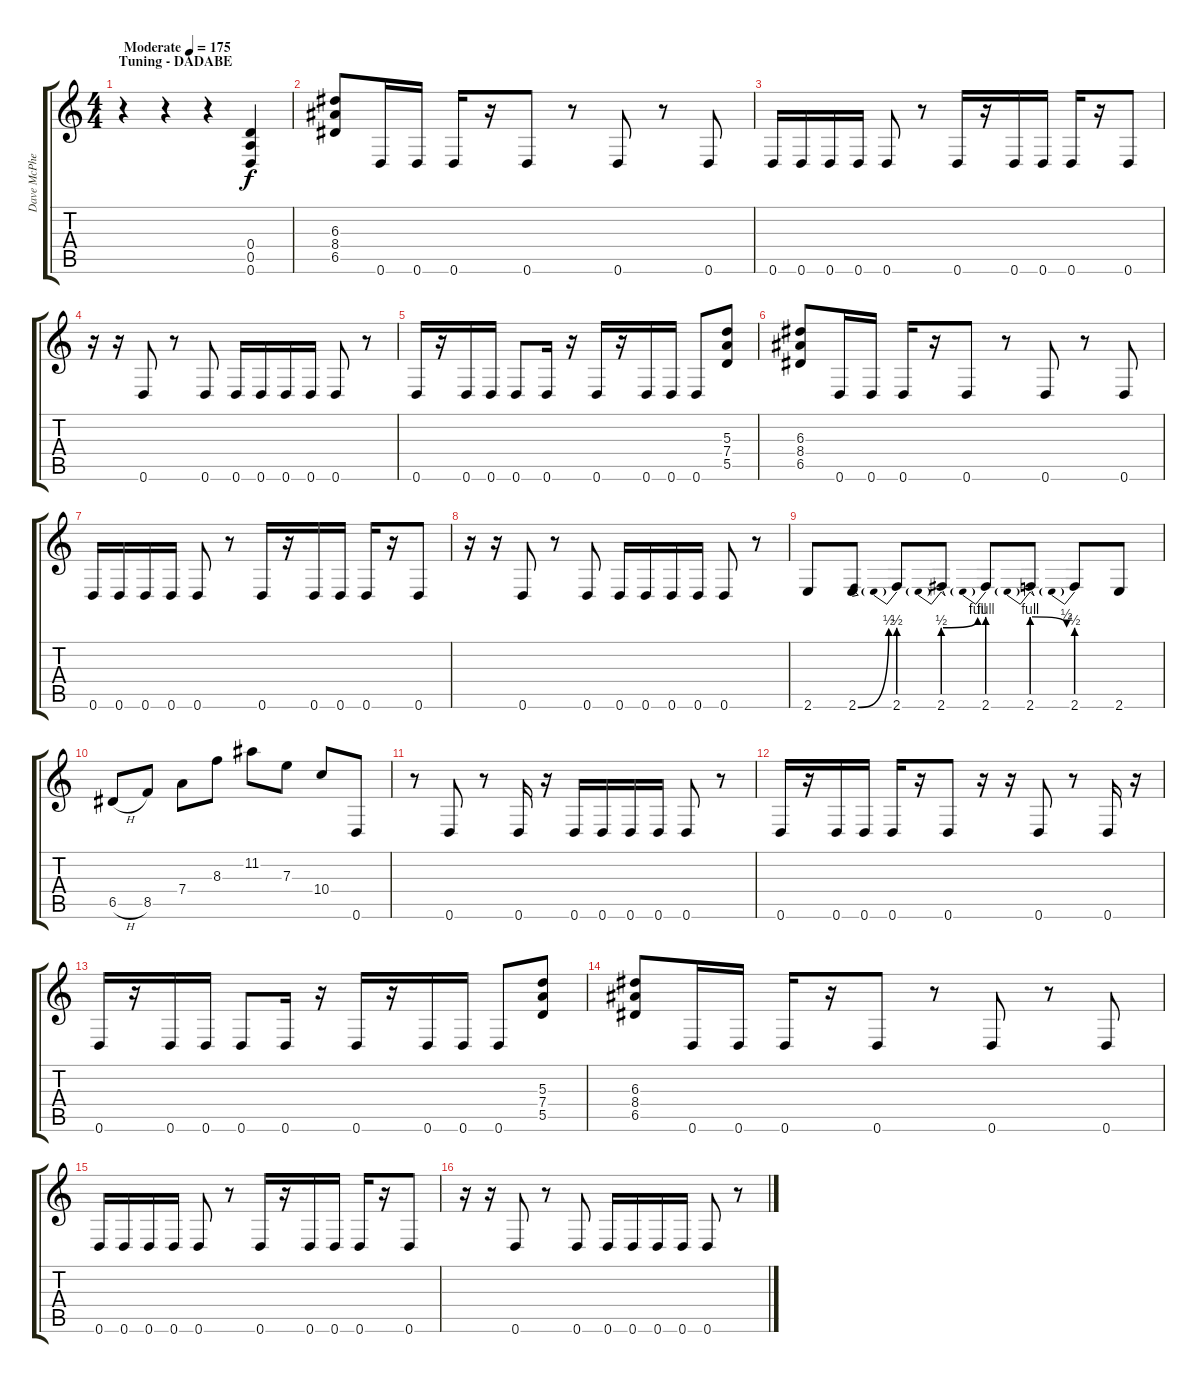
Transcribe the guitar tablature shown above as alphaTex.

\track ("Dave McPherson" "Dave McPhe") {instrument distortionguitar}
\staff {score tabs}
\tuning (E4 B3 A3 D3 A2 D2) {hide}
\ts (4 4)
\section ("" "Tuning - DADABE")
\tempo (175 "Moderate")
\clef g2
\ks c
r.4{dy f instrument distortionguitar} r.4 r.4 (0.4 0.5 0.6).4 |
(6.3 8.4 6.5).8 0.6.16 0.6.16 0.6.16 r.16 0.6.8 r.8 0.6.8 r.8 0.6.8 |
0.6.16 0.6.16 0.6.16 0.6.16 0.6.8 r.8 0.6.16 r.16 0.6.16 0.6.16 0.6.16 r.16 0.6.8 |
r.16 r.16 0.6.8 r.8 0.6.8 0.6.16 0.6.16 0.6.16 0.6.16 0.6.8 r.8 |
0.6.16 r.16 0.6.16 0.6.16 0.6.8 0.6.16 r.16 0.6.16 r.16 0.6.16 0.6.16 0.6.8 (5.3 7.4 5.5).8 |
(6.3 8.4 6.5).8 0.6.16 0.6.16 0.6.16 r.16 0.6.8 r.8 0.6.8 r.8 0.6.8 |
0.6.16 0.6.16 0.6.16 0.6.16 0.6.8 r.8 0.6.16 r.16 0.6.16 0.6.16 0.6.16 r.16 0.6.8 |
r.16 r.16 0.6.8 r.8 0.6.8 0.6.16 0.6.16 0.6.16 0.6.16 0.6.8 r.8 |
2.6.8 2.6{be (bend 0 0 60 2)}.8 2.6{be (prebend 0 2 60 2)}.8 2.6{be (prebendbend 0 2 60 4)}.8 2.6{be (prebend 0 4 60 4)}.8 2.6{be (prebendrelease 0 4 60 2)}.8 2.6{be (prebend 0 2 60 2)}.8 2.6.8 |
6.5{h}.8 8.5.8 7.4.8 8.3.8 11.2.8 7.3.8 10.4.8 0.6.8 |
r.8 0.6.8 r.8 0.6.16 r.16 0.6.16 0.6.16 0.6.16 0.6.16 0.6.8 r.8 |
0.6.16 r.16 0.6.16 0.6.16 0.6.16 r.16 0.6.8 r.16 r.16 0.6.8 r.8 0.6.16 r.16 |
0.6.16 r.16 0.6.16 0.6.16 0.6.8 0.6.16 r.16 0.6.16 r.16 0.6.16 0.6.16 0.6.8 (5.3 7.4 5.5).8 |
(6.3 8.4 6.5).8 0.6.16 0.6.16 0.6.16 r.16 0.6.8 r.8 0.6.8 r.8 0.6.8 |
0.6.16 0.6.16 0.6.16 0.6.16 0.6.8 r.8 0.6.16 r.16 0.6.16 0.6.16 0.6.16 r.16 0.6.8 |
r.16 r.16 0.6.8 r.8 0.6.8 0.6.16 0.6.16 0.6.16 0.6.16 0.6.8 r.8
